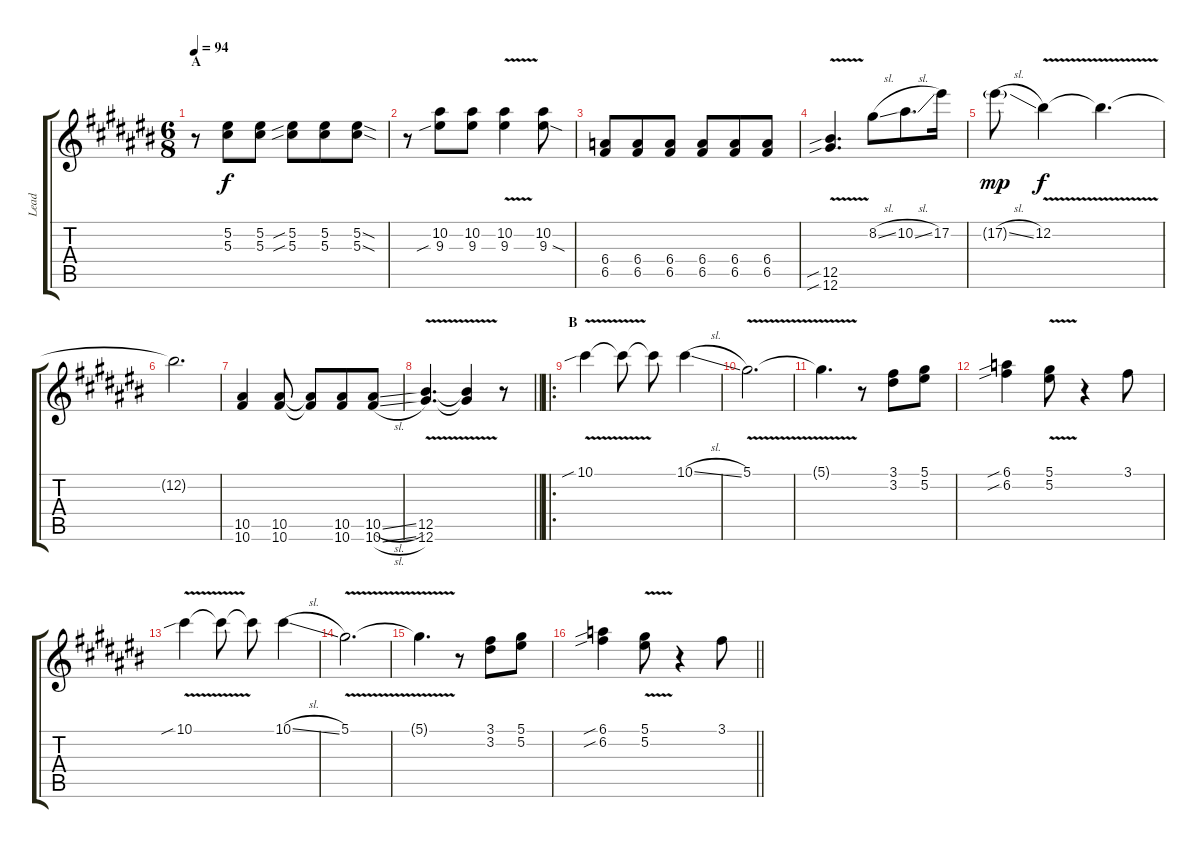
\track ("Lead" "Lead") {instrument electricguitarjazz}
\staff {score tabs}
\tuning (Eb4 C4 Ab3 Eb3 C3 Ab2) {hide}
\ts (6 8)
\section ("" "A")
\tempo 94
\clef g2
\ks c#
r.8{dy f instrument electricguitarjazz} (5.2 5.3).8 (5.2 5.3).8 (5.2{sib} 5.3{sib}).8 (5.2 5.3).8 (5.2{sod} 5.3{sod}).8 |
r.8 (10.2 9.3{sib}).8 (10.2 9.3).8 (10.2 9.3{v}).4 (10.2 9.3{sod}).8 |
(6.4 6.5).8 (6.4 6.5).8 (6.4 6.5).8 (6.4 6.5).8 (6.4 6.5).8 (6.4 6.5).8 |
(12.5{v sib} 12.6{v sib}).4{d} 8.2{sl}.8 10.2{sl}.8{d} 17.2.16 |
17.2{sl g}.8{dy mp} 12.2{v}.4{dy f} 12.2{t}.4{d} |
12.2{t}.2{d} |
(10.5 10.6).4 (10.5 10.6).8 (10.5{t} 10.6{t}).8 (10.5 10.6).8 (10.5{sl} 10.6{sl}).8 |
\barLineRight lightlight
(12.5{v} 12.6{v}).4{d} (12.5{t} 12.6{t}).4 r.8 |
\ro
\section ("" "B")
10.1{v sib}.4 10.1{t}.8 10.1{t}.8 10.1{sl}.4 |
5.1{v}.2{d} |
5.1{t}.4{d} r.8 (3.1 3.2).8 (5.1 5.2).8 |
(6.1{sib} 6.2{sib}).4 (5.1{v} 5.2{v}).8 r.4 3.1.8 |
10.1{v sib}.4 10.1{t}.8 10.1{t}.8 10.1{sl}.4 |
5.1{v}.2{d} |
5.1{t}.4{d} r.8 (3.1 3.2).8 (5.1 5.2).8 |
\barLineRight lightlight
(6.1{sib} 6.2{sib}).4 (5.1{v} 5.2{v}).8 r.4 3.1{sl}.8
